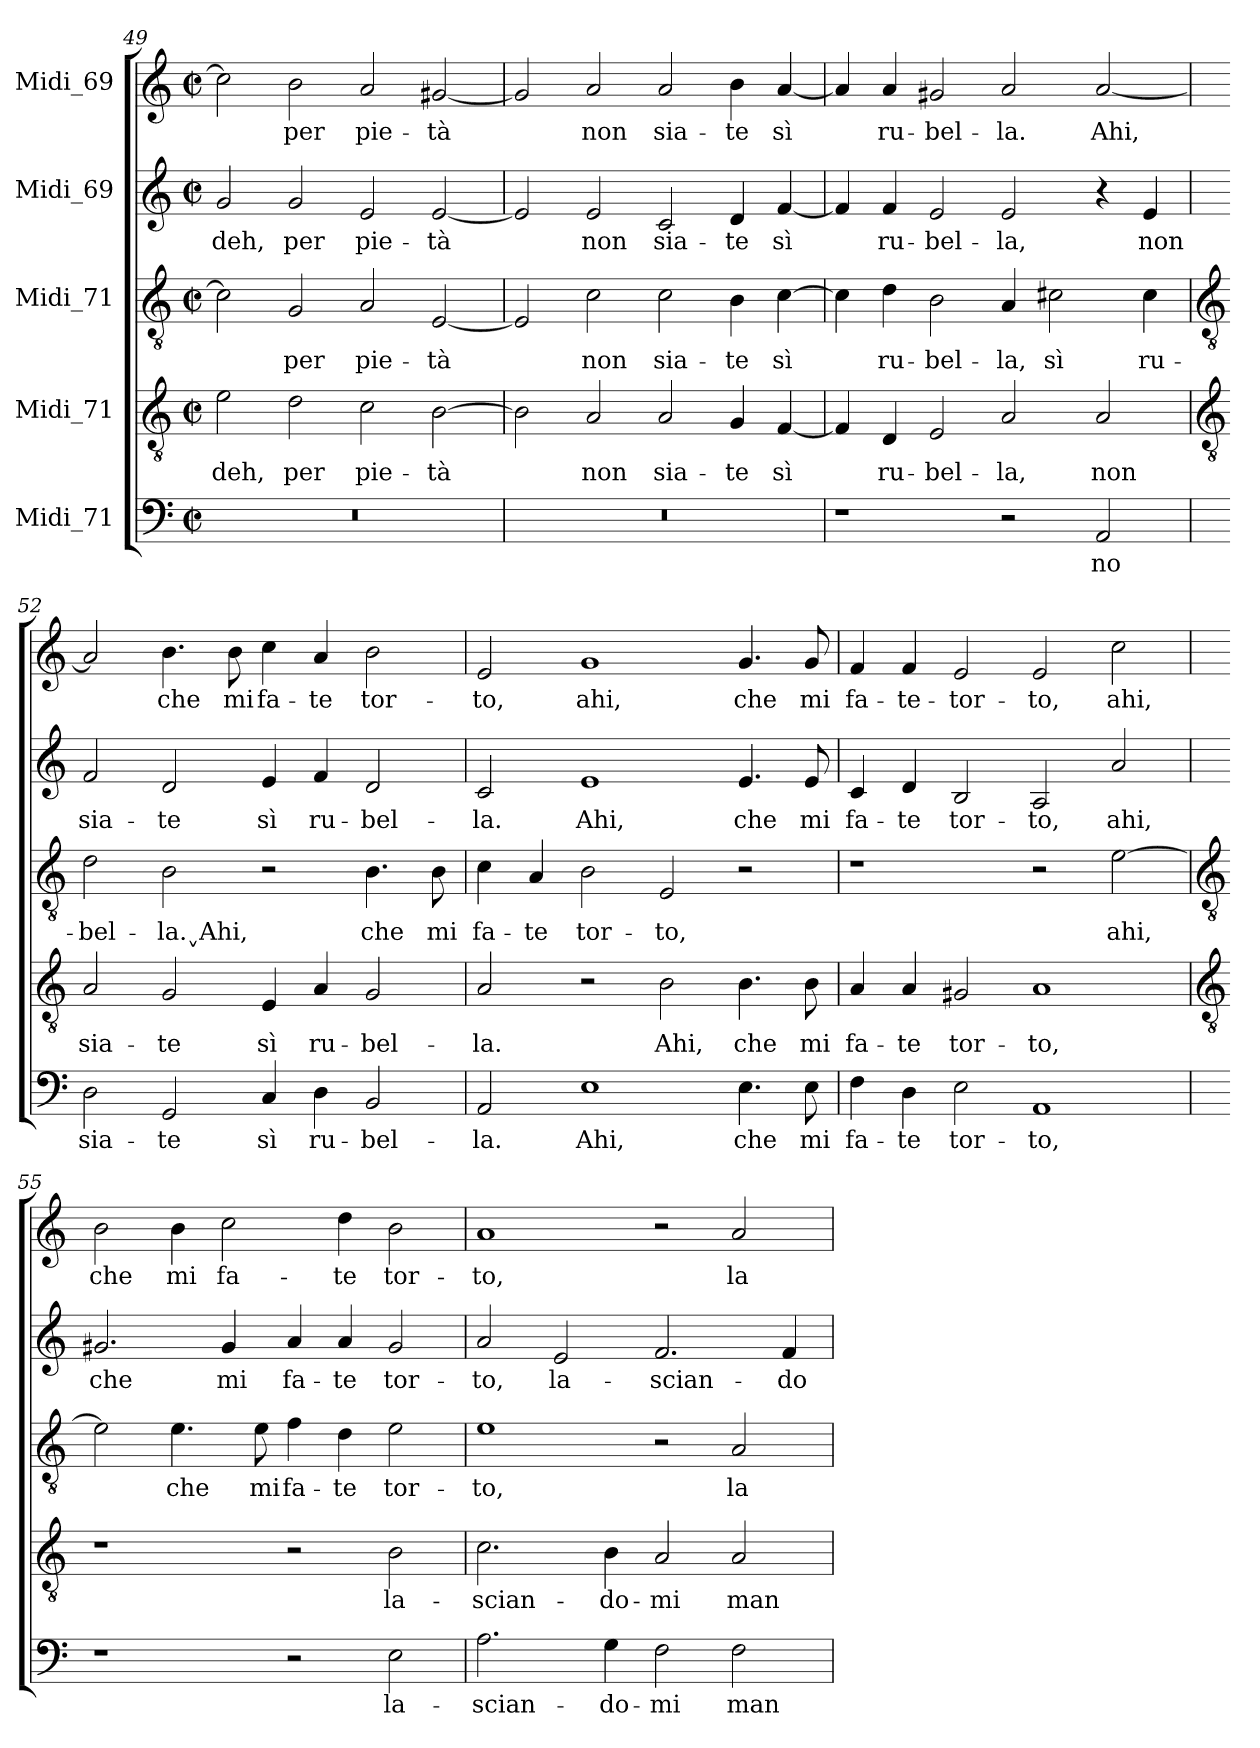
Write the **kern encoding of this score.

**kern	**text	**kern	**text	**kern	**text	**kern	**text	**kern	**text
*part5	*part5	*part4	*part4	*part3	*part3	*part2	*part2	*part1	*part1
*staff5	*staff5	*staff4	*staff4	*staff3	*staff3	*staff2	*staff2	*staff1	*staff1
*I"Midi_71	*	*I"Midi_71	*	*I"Midi_71	*	*I"Midi_69	*	*I"Midi_69	*
*clefF4	*	*clefGv2	*	*clefGv2	*	*clefG2	*	*clefG2	*
*k[]	*	*k[]	*	*k[]	*	*k[]	*	*k[]	*
*C:	*	*C:	*	*C:	*	*C:	*	*C:	*
*M4/2	*	*M4/2	*	*M4/2	*	*M4/2	*	*M4/2	*
*met(c|)	*	*met(c|)	*	*met(c|)	*	*met(c|)	*	*met(c|)	*
=49	=49	=49	=49	=49	=49	=49	=49	=49	=49
!	!	!	!LO:LY:b	!	!	!	!LO:LY:b	!	!
0r	.	2e	deh,	2c]	.	2g	deh,	2cc]	.
!	!	!	!LO:LY:b	!	!LO:LY:b	!	!LO:LY:b	!	!LO:LY:b
.	.	2d	per	2G	per	2g	per	2b	per
!	!	!	!LO:LY:b	!	!LO:LY:b	!	!LO:LY:b	!	!LO:LY:b
.	.	2c	pie-	2A	pie-	2e	pie-	2a	pie-
!	!	!	!LO:LY:b	!	!LO:LY:b	!	!LO:LY:b	!	!LO:LY:b
.	.	[2B	-tà	[2E	-tà	[2e	-tà	[2g#X	-tà
=50	=50	=50	=50	=50	=50	=50	=50	=50	=50
0r	.	2B]	.	2E]	.	2e]	.	2g#]	.
!	!	!	!LO:LY:b	!	!LO:LY:b	!	!LO:LY:b	!	!LO:LY:b
.	.	2A	non	2c	non	2e	non	2a	non
!	!	!	!LO:LY:b	!	!LO:LY:b	!	!LO:LY:b	!	!LO:LY:b
.	.	2A	sia-	2c	sia-	2c	sia-	2a	sia-
!	!	!	!LO:LY:b	!	!LO:LY:b	!	!LO:LY:b	!	!LO:LY:b
.	.	4G	-te	4B	-te	4d	-te	4b	-te
!	!	!	!LO:LY:b	!	!LO:LY:b	!	!LO:LY:b	!	!LO:LY:b
.	.	[4F	sì	[4c	sì	[4f	sì	[4a	sì
=51	=51	=51	=51	=51	=51	=51	=51	=51	=51
1r	.	4F]	.	4c]	.	4f]	.	4a]	.
!	!	!	!LO:LY:b	!	!LO:LY:b	!	!LO:LY:b	!	!LO:LY:b
.	.	4D	ru-	4d	ru-	4f	ru-	4a	ru-
!	!	!	!LO:LY:b	!	!LO:LY:b	!	!LO:LY:b	!	!LO:LY:b
.	.	2E	-bel-	2B	-bel-	2e	-bel-	2g#X	-bel-
!	!	!	!LO:LY:b	!	!LO:LY:b	!	!LO:LY:b	!	!LO:LY:b
2r	.	2A	-la,	4A	-la,	2e	-la,	2a	-la.
!	!	!	!	!	!LO:LY:b	!	!	!	!
.	.	.	.	2c#X	sì	.	.	.	.
!	!LO:LY:b	!	!LO:LY:b	!	!	!	!	!	!LO:LY:b
2AA	no	2A	non	.	.	4r	.	[2a	Ahi,
!	!	!	!	!	!LO:LY:b	!	!LO:LY:b	!	!
.	.	.	.	4c#	ru-	4e	non	.	.
!!LO:LB:g=z
=52	=52	=52	=52	=52	=52	=52	=52	=52	=52
*	*	*clefGv2	*	*clefGv2	*	*	*	*	*
!	!LO:LY:b	!	!LO:LY:b	!	!LO:LY:b	!	!LO:LY:b	!	!
2D	sia-	2A	sia-	2d	-bel-	2f	sia-	2a]	.
!	!LO:LY:b	!	!LO:LY:b	!	!LO:LY:b	!	!LO:LY:b	!	!LO:LY:b
2GG	-te	2G	-te	2B	-la.ˬAhi,	2d	-te	4.b	che
!	!	!	!	!	!	!	!	!	!LO:LY:b
.	.	.	.	.	.	.	.	8b	mi
!	!LO:LY:b	!	!LO:LY:b	!	!	!	!LO:LY:b	!	!LO:LY:b
4C	sì	4E	sì	2r	.	4e	sì	4cc	fa-
!	!LO:LY:b	!	!LO:LY:b	!	!	!	!LO:LY:b	!	!LO:LY:b
4D	ru-	4A	ru-	.	.	4f	ru-	4a	-te
!	!LO:LY:b	!	!LO:LY:b	!	!LO:LY:b	!	!LO:LY:b	!	!LO:LY:b
2BB	-bel-	2G	-bel-	4.B	che	2d	-bel-	2b	tor-
!	!	!	!	!	!LO:LY:b	!	!	!	!
.	.	.	.	8B	mi	.	.	.	.
=53	=53	=53	=53	=53	=53	=53	=53	=53	=53
!	!LO:LY:b	!	!LO:LY:b	!	!LO:LY:b	!	!LO:LY:b	!	!LO:LY:b
2AA	-la.	2A	-la.	4c	fa-	2c	-la.	2e	-to,
!	!	!	!	!	!LO:LY:b	!	!	!	!
.	.	.	.	4A	-te	.	.	.	.
!	!LO:LY:b	!	!	!	!LO:LY:b	!	!LO:LY:b	!	!LO:LY:b
1E	Ahi,	2r	.	2B	tor-	1e	Ahi,	1g	ahi,
!	!	!	!LO:LY:b	!	!LO:LY:b	!	!	!	!
.	.	2B	Ahi,	2E	-to,	.	.	.	.
!	!LO:LY:b	!	!LO:LY:b	!	!	!	!LO:LY:b	!	!LO:LY:b
4.E	che	4.B	che	2r	.	4.e	che	4.g	che
!	!LO:LY:b	!	!LO:LY:b	!	!	!	!LO:LY:b	!	!LO:LY:b
8E	mi	8B	mi	.	.	8e	mi	8g	mi
=54	=54	=54	=54	=54	=54	=54	=54	=54	=54
!	!LO:LY:b	!	!LO:LY:b	!	!	!	!LO:LY:b	!	!LO:LY:b
4F	fa-	4A	fa-	1r	.	4c	fa-	4f	fa-
!	!LO:LY:b	!	!LO:LY:b	!	!	!	!LO:LY:b	!	!LO:LY:b
4D	-te	4A	-te	.	.	4d	-te	4f	-te-
!	!LO:LY:b	!	!LO:LY:b	!	!	!	!LO:LY:b	!	!LO:LY:b
2E	tor-	2G#X	tor-	.	.	2B	tor-	2e	-tor-
!	!LO:LY:b	!	!LO:LY:b	!	!	!	!LO:LY:b	!	!LO:LY:b
1AA	-to,	1A	-to,	2r	.	2A	-to,	2e	-to,
!	!	!	!	!	!LO:LY:b	!	!LO:LY:b	!	!LO:LY:b
.	.	.	.	[2e	ahi,	2a	ahi,	2cc	ahi,
!!LO:LB:g=z
=55	=55	=55	=55	=55	=55	=55	=55	=55	=55
*	*	*clefGv2	*	*clefGv2	*	*	*	*	*
!	!	!	!	!	!	!	!LO:LY:b	!	!LO:LY:b
1r	.	1r	.	2e]	.	2.g#X	che	2b	che
!	!	!	!	!	!LO:LY:b	!	!	!	!LO:LY:b
.	.	.	.	4.e	che	.	.	4b	mi
!	!	!	!	!	!	!	!LO:LY:b	!	!LO:LY:b
.	.	.	.	.	.	4g#	mi	2cc	fa-
!	!	!	!	!	!LO:LY:b	!	!	!	!
.	.	.	.	8e	mi	.	.	.	.
!	!	!	!	!	!LO:LY:b	!	!LO:LY:b	!	!
2r	.	2r	.	4f	fa-	4a	fa-	.	.
!	!	!	!	!	!LO:LY:b	!	!LO:LY:b	!	!LO:LY:b
.	.	.	.	4d	-te	4a	-te	4dd	-te
!	!LO:LY:b	!	!LO:LY:b	!	!LO:LY:b	!	!LO:LY:b	!	!LO:LY:b
2E	la-	2B	la-	2e	tor-	2g#	tor-	2b	tor-
=56	=56	=56	=56	=56	=56	=56	=56	=56	=56
!	!LO:LY:b	!	!LO:LY:b	!	!LO:LY:b	!	!LO:LY:b	!	!LO:LY:b
2.A	-scian-	2.c	-scian-	1e	-to,	2a	-to,	1a	-to,
!	!	!	!	!	!	!	!LO:LY:b	!	!
.	.	.	.	.	.	2e	la-	.	.
!	!LO:LY:b	!	!LO:LY:b	!	!	!	!	!	!
4G	-do-	4B	-do-	.	.	.	.	.	.
!	!LO:LY:b	!	!LO:LY:b	!	!	!	!LO:LY:b	!	!
2F	-mi	2A	-mi	2r	.	2.f	-scian-	2r	.
!	!LO:LY:b	!	!LO:LY:b	!	!LO:LY:b	!	!	!	!LO:LY:b
2F	man-	2A	man-	2A	la-	.	.	2a	la-
!	!	!	!	!	!	!	!LO:LY:b	!	!
.	.	.	.	.	.	4f	-do-	.	.
=	=	=	=	=	=	=	=	=	=
*-	*-	*-	*-	*-	*-	*-	*-	*-	*-
